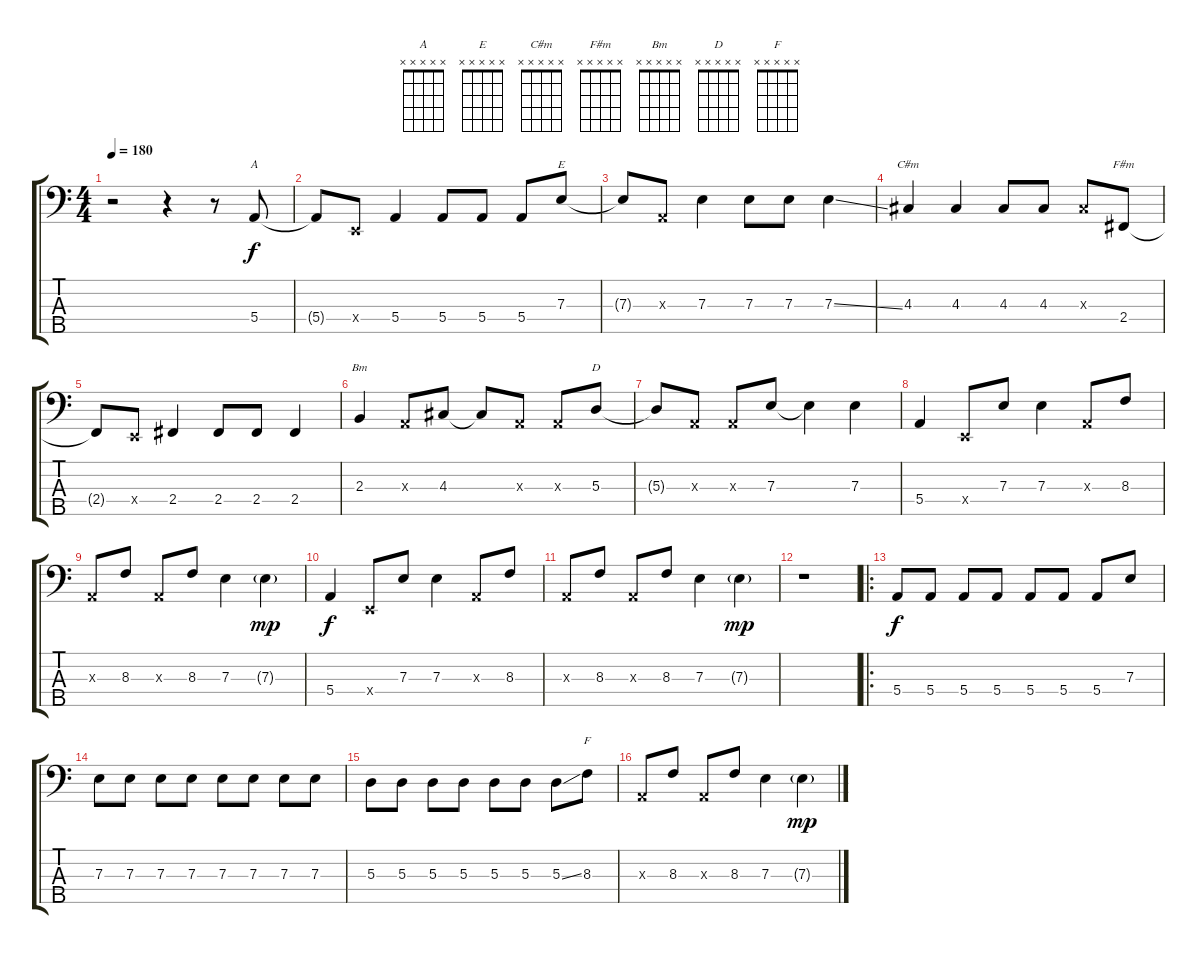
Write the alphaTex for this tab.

\track "" {instrument fretlessbass}
\staff {score tabs}
\tuning (G2 D2 A1 E1 B0) {hide}
\chord ("A" x x x x x)
\chord ("E" x x x x x)
\chord ("C#m" x x x x x)
\chord ("F#m" x x x x x)
\chord ("Bm" x x x x x)
\chord ("D" x x x x x)
\chord ("F" x x x x x)
\ts (4 4)
\tempo 180
\clef f4
\ks c
r.2{dy f instrument fretlessbass} r.4 r.8 5.4.8{ch "A"} |
5.4{t}.8 0.4{x}.8 5.4.4 5.4.8 5.4.8 5.4.8 7.3.8{ch "E"} |
7.3{t}.8 0.3{x}.8 7.3.4 7.3.8 7.3.8 7.3{ss}.4 |
4.3.4{ch "C#m"} 4.3.4 4.3.8 4.3.8 4.3{x}.8 2.4.8{ch "F#m"} |
2.4{t}.8 0.4{x}.8 2.4.4 2.4.8 2.4.8 2.4.4 |
2.3.4{ch "Bm"} 0.3{x}.8 4.3.8 4.3{t}.8 0.3{x}.8 0.3{x}.8 5.3.8{ch "D"} |
5.3{t}.8 0.3{x}.8 0.3{x}.8 7.3.8 7.3{t}.4 7.3.4 |
5.4.4 0.4{x}.8 7.3.8 7.3.4 0.3{x}.8 8.3.8 |
0.3{x}.8 8.3.8 0.3{x}.8 8.3.8 7.3.4 7.3{g}.4{dy mp} |
5.4.4{dy f} 0.4{x}.8 7.3.8 7.3.4 0.3{x}.8 8.3.8 |
0.3{x}.8 8.3.8 0.3{x}.8 8.3.8 7.3.4 7.3{g}.4{dy mp} |
r.1{txt ""} |
\ro
5.4.8{dy f} 5.4.8 5.4.8 5.4.8 5.4.8 5.4.8 5.4.8 7.3.8 |
7.3.8 7.3.8 7.3.8 7.3.8 7.3.8 7.3.8 7.3.8 7.3.8 |
5.3.8 5.3.8 5.3.8 5.3.8 5.3.8 5.3.8 5.3{ss}.8 8.3.8{ch "F"} |
0.3{x}.8 8.3.8 0.3{x}.8 8.3.8 7.3.4 7.3{g}.4{dy mp}
